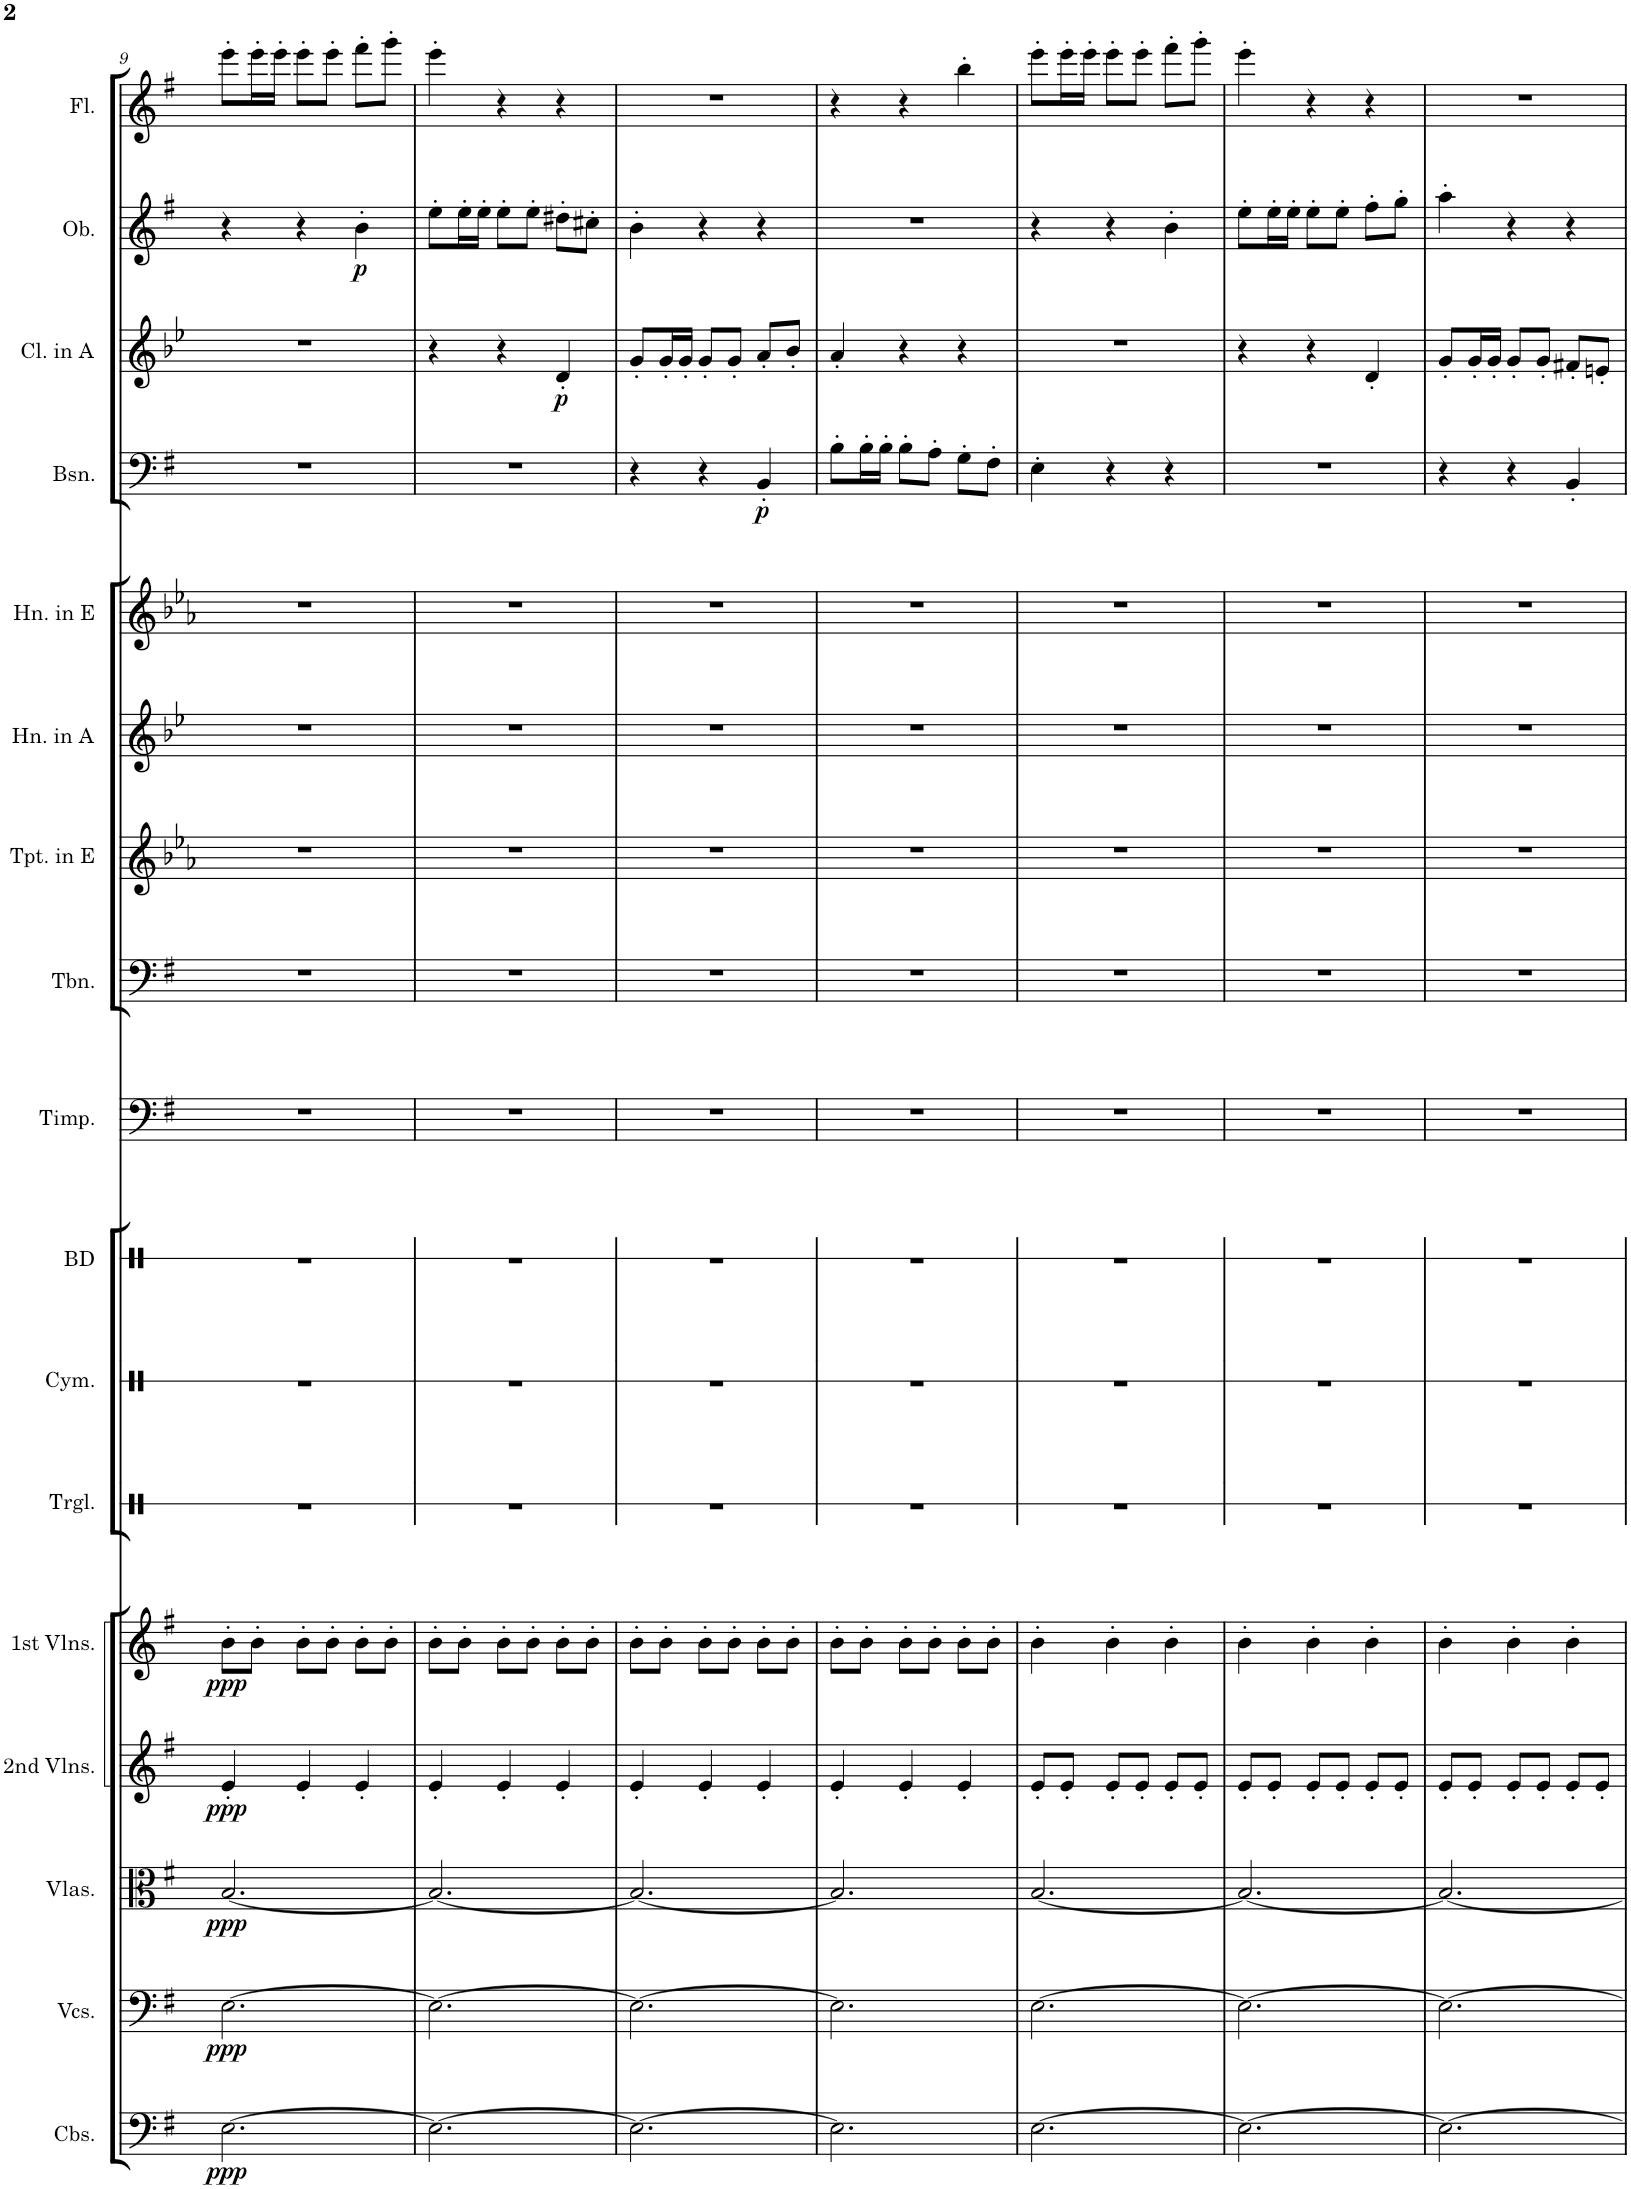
**kern	**dynam	**kern	**dynam	**kern	**dynam	**kern	**dynam	**kern	**dynam	**kern	**kern	**kern	**kern	**kern	**kern	**kern	**kern	**kern	**dynam	**kern	**dynam	**kern	**dynam	**kern
*part17	*part17	*part16	*part16	*part15	*part15	*part14	*part14	*part13	*part13	*part12	*part11	*part10	*part9	*part8	*part7	*part6	*part5	*part4	*part4	*part3	*part3	*part2	*part2	*part1
*staff17	*staff17	*staff16	*staff16	*staff15	*staff15	*staff14	*staff14	*staff13	*staff13	*staff12	*staff11	*staff10	*staff9	*staff8	*staff7	*staff6	*staff5	*staff4	*staff4	*staff3	*staff3	*staff2	*staff2	*staff1
*I"Contrabasses	*	*I"Violoncellos	*	*I"Violas	*	*I"2nd Violins	*	*I"1st Violins	*	*I"Triangle	*I"Cymbals	*I"Bass Drum	*I"Timpani in B and E	*I"Trombones I. II.	*I"Trumpets I. II. in E	*I"Horns III. IV. in A	*I"Horns I. II. in E	*I"Bassoons I. II.	*	*I"Clarinets I. II. in A	*	*I"Oboes I. II.	*	*I"Flutes I. II.
*I'Cbs.	*	*I'Vcs.	*	*I'Vlas.	*	*I'2nd Vlns.	*	*I'1st Vlns.	*	*I'Trgl.	*I'Cym.	*I'BD	*I'Timp.	*I'Tbn.	*I'Tpt. in E	*I'Hn. in A	*I'Hn. in E	*I'Bsn.	*	*I'Cl. in A	*	*I'Ob.	*	*I'Fl.
!!LO:PB:g=z
*clefF4	*	*clefF4	*	*clefC3	*	*clefG2	*	*clefG2	*	*clefX	*clefX	*clefX	*clefF4	*clefF4	*clefG2	*clefG2	*clefG2	*clefF4	*	*clefG2	*	*clefG2	*	*clefG2
*Trd7c12	*	*	*	*	*	*	*	*	*	*	*	*	*	*	*Trd1c2	*Trd4c7	*Trd4c7	*	*	*Trd1c2	*	*	*	*
*k[f#]	*	*k[f#]	*	*k[f#]	*	*k[f#]	*	*k[f#]	*	*k[]	*k[]	*k[]	*k[f#]	*k[f#]	*k[b-e-a-]	*k[b-e-]	*k[b-e-a-]	*k[f#]	*	*k[b-e-]	*	*k[f#]	*	*k[f#]
*M3/4	*	*M3/4	*	*M3/4	*	*M3/4	*	*M3/4	*	*M3/4	*M3/4	*M3/4	*M3/4	*M3/4	*M3/4	*M3/4	*M3/4	*M3/4	*	*M3/4	*	*M3/4	*	*M3/4
=9	=9	=9	=9	=9	=9	=9	=9	=9	=9	=9	=9	=9	=9	=9	=9	=9	=9	=9	=9	=9	=9	=9	=9	=9
!	!LO:DY:b	!	!LO:DY:b	!	!LO:DY:b	!	!LO:DY:b	!	!LO:DY:b	!	!	!	!	!	!	!	!	!	!	!	!	!	!	!
[2.E\	ppp	[2.E\	ppp	[2.B/	ppp	4e'/	ppp	8b'\L	ppp	2.r	2.r	2.r	2.r	2.r	2.r	2.r	2.r	2.r	.	2.r	.	4r	.	8eee'\L
.	.	.	.	.	.	.	.	8b'\J	.	.	.	.	.	.	.	.	.	.	.	.	.	.	.	16eee'\L
.	.	.	.	.	.	.	.	.	.	.	.	.	.	.	.	.	.	.	.	.	.	.	.	16eee'\JJ
.	.	.	.	.	.	4e'/	.	8b'\L	.	.	.	.	.	.	.	.	.	.	.	.	.	4r	.	8eee'\L
.	.	.	.	.	.	.	.	8b'\J	.	.	.	.	.	.	.	.	.	.	.	.	.	.	.	8eee'\J
!	!	!	!	!	!	!	!	!	!	!	!	!	!	!	!	!	!	!	!	!	!	!	!LO:DY:b	!
.	.	.	.	.	.	4e'/	.	8b'\L	.	.	.	.	.	.	.	.	.	.	.	.	.	4b'\	p	8fff#'\L
.	.	.	.	.	.	.	.	8b'\J	.	.	.	.	.	.	.	.	.	.	.	.	.	.	.	8ggg'\J
=10	=10	=10	=10	=10	=10	=10	=10	=10	=10	=10	=10	=10	=10	=10	=10	=10	=10	=10	=10	=10	=10	=10	=10	=10
2.E\_	.	2.E\_	.	2.B/_	.	4e'/	.	8b'\L	.	2.r	2.r	2.r	2.r	2.r	2.r	2.r	2.r	2.r	.	4r	.	8ee'\L	.	4eee'\
.	.	.	.	.	.	.	.	8b'\J	.	.	.	.	.	.	.	.	.	.	.	.	.	16ee'\L	.	.
.	.	.	.	.	.	.	.	.	.	.	.	.	.	.	.	.	.	.	.	.	.	16ee'\JJ	.	.
.	.	.	.	.	.	4e'/	.	8b'\L	.	.	.	.	.	.	.	.	.	.	.	4r	.	8ee'\L	.	4r
.	.	.	.	.	.	.	.	8b'\J	.	.	.	.	.	.	.	.	.	.	.	.	.	8ee'\J	.	.
!	!	!	!	!	!	!	!	!	!	!	!	!	!	!	!	!	!	!	!	!	!LO:DY:b	!	!	!
.	.	.	.	.	.	4e'/	.	8b'\L	.	.	.	.	.	.	.	.	.	.	.	4d'/	p	8dd#X'\L	.	4r
.	.	.	.	.	.	.	.	8b'\J	.	.	.	.	.	.	.	.	.	.	.	.	.	8cc#X'\J	.	.
=11	=11	=11	=11	=11	=11	=11	=11	=11	=11	=11	=11	=11	=11	=11	=11	=11	=11	=11	=11	=11	=11	=11	=11	=11
2.E\_	.	2.E\_	.	2.B/_	.	4e'/	.	8b'\L	.	2.r	2.r	2.r	2.r	2.r	2.r	2.r	2.r	4r	.	8g'/L	.	4b'\	.	2.r
.	.	.	.	.	.	.	.	8b'\J	.	.	.	.	.	.	.	.	.	.	.	16g'/L	.	.	.	.
.	.	.	.	.	.	.	.	.	.	.	.	.	.	.	.	.	.	.	.	16g'/JJ	.	.	.	.
.	.	.	.	.	.	4e'/	.	8b'\L	.	.	.	.	.	.	.	.	.	4r	.	8g'/L	.	4r	.	.
.	.	.	.	.	.	.	.	8b'\J	.	.	.	.	.	.	.	.	.	.	.	8g'/J	.	.	.	.
!	!	!	!	!	!	!	!	!	!	!	!	!	!	!	!	!	!	!	!LO:DY:b	!	!	!	!	!
.	.	.	.	.	.	4e'/	.	8b'\L	.	.	.	.	.	.	.	.	.	4BB'/	p	8a'/L	.	4r	.	.
.	.	.	.	.	.	.	.	8b'\J	.	.	.	.	.	.	.	.	.	.	.	8b-'/J	.	.	.	.
=12	=12	=12	=12	=12	=12	=12	=12	=12	=12	=12	=12	=12	=12	=12	=12	=12	=12	=12	=12	=12	=12	=12	=12	=12
2.E\]	.	2.E\]	.	2.B/]	.	4e'/	.	8b'\L	.	2.r	2.r	2.r	2.r	2.r	2.r	2.r	2.r	8B'\L	.	4a'/	.	2.r	.	4r
.	.	.	.	.	.	.	.	8b'\J	.	.	.	.	.	.	.	.	.	16B'\L	.	.	.	.	.	.
.	.	.	.	.	.	.	.	.	.	.	.	.	.	.	.	.	.	16B'\JJ	.	.	.	.	.	.
.	.	.	.	.	.	4e'/	.	8b'\L	.	.	.	.	.	.	.	.	.	8B'\L	.	4r	.	.	.	4r
.	.	.	.	.	.	.	.	8b'\J	.	.	.	.	.	.	.	.	.	8A'\J	.	.	.	.	.	.
.	.	.	.	.	.	4e'/	.	8b'\L	.	.	.	.	.	.	.	.	.	8G'\L	.	4r	.	.	.	4bb'\
.	.	.	.	.	.	.	.	8b'\J	.	.	.	.	.	.	.	.	.	8F#'\J	.	.	.	.	.	.
=13	=13	=13	=13	=13	=13	=13	=13	=13	=13	=13	=13	=13	=13	=13	=13	=13	=13	=13	=13	=13	=13	=13	=13	=13
[2.E\	.	[2.E\	.	[2.B/	.	8e'/L	.	4b'\	.	2.r	2.r	2.r	2.r	2.r	2.r	2.r	2.r	4E'\	.	2.r	.	4r	.	8eee'\L
.	.	.	.	.	.	8e'/J	.	.	.	.	.	.	.	.	.	.	.	.	.	.	.	.	.	16eee'\L
.	.	.	.	.	.	.	.	.	.	.	.	.	.	.	.	.	.	.	.	.	.	.	.	16eee'\JJ
.	.	.	.	.	.	8e'/L	.	4b'\	.	.	.	.	.	.	.	.	.	4r	.	.	.	4r	.	8eee'\L
.	.	.	.	.	.	8e'/J	.	.	.	.	.	.	.	.	.	.	.	.	.	.	.	.	.	8eee'\J
.	.	.	.	.	.	8e'/L	.	4b'\	.	.	.	.	.	.	.	.	.	4r	.	.	.	4b'\	.	8fff#'\L
.	.	.	.	.	.	8e'/J	.	.	.	.	.	.	.	.	.	.	.	.	.	.	.	.	.	8ggg'\J
=14	=14	=14	=14	=14	=14	=14	=14	=14	=14	=14	=14	=14	=14	=14	=14	=14	=14	=14	=14	=14	=14	=14	=14	=14
2.E\_	.	2.E\_	.	2.B/_	.	8e'/L	.	4b'\	.	2.r	2.r	2.r	2.r	2.r	2.r	2.r	2.r	2.r	.	4r	.	8ee'\L	.	4eee'\
.	.	.	.	.	.	8e'/J	.	.	.	.	.	.	.	.	.	.	.	.	.	.	.	16ee'\L	.	.
.	.	.	.	.	.	.	.	.	.	.	.	.	.	.	.	.	.	.	.	.	.	16ee'\JJ	.	.
.	.	.	.	.	.	8e'/L	.	4b'\	.	.	.	.	.	.	.	.	.	.	.	4r	.	8ee'\L	.	4r
.	.	.	.	.	.	8e'/J	.	.	.	.	.	.	.	.	.	.	.	.	.	.	.	8ee'\J	.	.
.	.	.	.	.	.	8e'/L	.	4b'\	.	.	.	.	.	.	.	.	.	.	.	4d'/	.	8ff#'\L	.	4r
.	.	.	.	.	.	8e'/J	.	.	.	.	.	.	.	.	.	.	.	.	.	.	.	8gg'\J	.	.
=15	=15	=15	=15	=15	=15	=15	=15	=15	=15	=15	=15	=15	=15	=15	=15	=15	=15	=15	=15	=15	=15	=15	=15	=15
2.E\_	.	2.E\_	.	2.B/_	.	8e'/L	.	4b'\	.	2.r	2.r	2.r	2.r	2.r	2.r	2.r	2.r	4r	.	8g'/L	.	4aa'\	.	2.r
.	.	.	.	.	.	8e'/J	.	.	.	.	.	.	.	.	.	.	.	.	.	16g'/L	.	.	.	.
.	.	.	.	.	.	.	.	.	.	.	.	.	.	.	.	.	.	.	.	16g'/JJ	.	.	.	.
.	.	.	.	.	.	8e'/L	.	4b'\	.	.	.	.	.	.	.	.	.	4r	.	8g'/L	.	4r	.	.
.	.	.	.	.	.	8e'/J	.	.	.	.	.	.	.	.	.	.	.	.	.	8g'/J	.	.	.	.
.	.	.	.	.	.	8e'/L	.	4b'\	.	.	.	.	.	.	.	.	.	4BB'/	.	8f#X'/L	.	4r	.	.
.	.	.	.	.	.	8e'/J	.	.	.	.	.	.	.	.	.	.	.	.	.	8en'/J	.	.	.	.
=	=	=	=	=	=	=	=	=	=	=	=	=	=	=	=	=	=	=	=	=	=	=	=	=
*-	*-	*-	*-	*-	*-	*-	*-	*-	*-	*-	*-	*-	*-	*-	*-	*-	*-	*-	*-	*-	*-	*-	*-	*-
